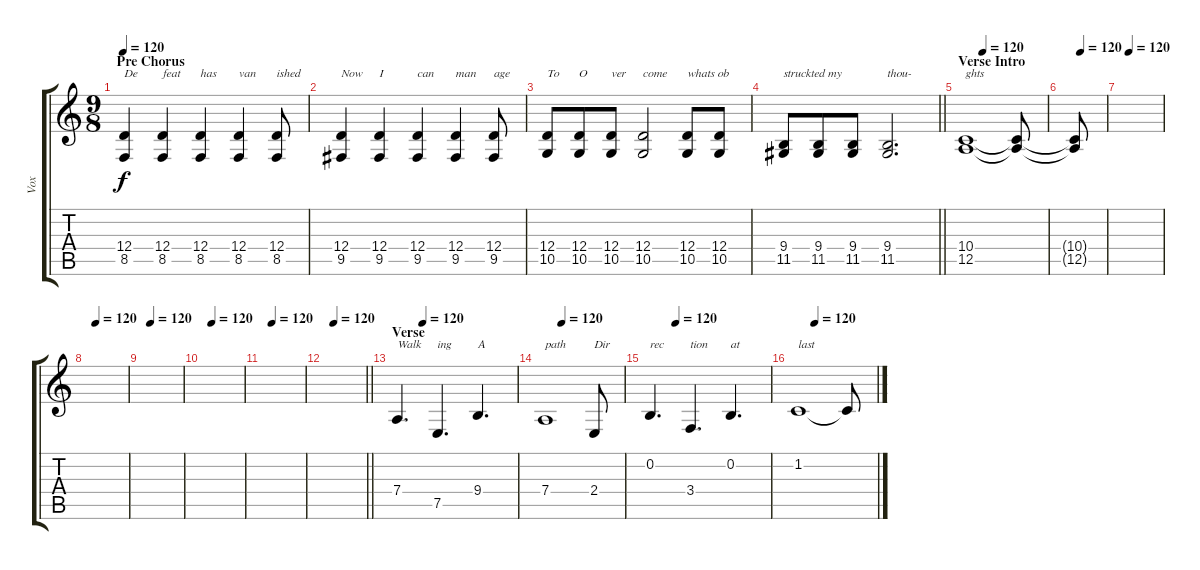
\track ("Vox" "Vox") {instrument flute}
\staff {score tabs}
\tuning (E4 B3 G3 D3 A2 E2) {hide}
\ts (9 8)
\section ("" "Pre Chorus")
\tempo 120
\clef g2
\ks c
(12.4 8.5).4{txt "De" dy f} (12.4 8.5).4{txt "feat"} (12.4 8.5).4{txt "has "} (12.4 8.5).4{txt "van"} (12.4 8.5).8{txt "ished"} |
(12.4 9.5).4{txt "Now"} (12.4 9.5).4{txt "I"} (12.4 9.5).4{txt "can"} (12.4 9.5).4{txt "man"} (12.4 9.5).8{txt "age"} |
(12.4 10.5).8{txt "To"} (12.4 10.5).8{txt "O"} (12.4 10.5).8{txt "ver"} (12.4 10.5).2{txt "come"} (12.4 10.5).8{txt "whats ob"} (12.4 10.5).8 |
\barLineRight lightlight
(9.4 11.5).8{txt "struckted my"} (9.4 11.5).8 (9.4 11.5).8 (9.4 11.5).2{d txt "thou-"} |
\section ("" "Verse Intro")
\tempo (120 0.2222222222222222)
(10.4 12.5).1{txt "ghts" volume 0} (10.4{t} 12.5{t}).8 |
\tempo (120 0.2222222222222222)
(10.4{t} 12.5{t}).8 |
\tempo (120 0.2222222222222222)
|
\tempo (120 0.2222222222222222)
|
\tempo (120 0.2222222222222222)
|
\tempo (120 0.2222222222222222)
|
\tempo (120 0.2222222222222222)
|
\tempo (120 0.2222222222222222)
\barLineRight lightlight
|
\section ("" "Verse")
\tempo (120 0.2222222222222222)
7.4.4{d txt "Walk" volume 16} 7.5.4{d txt "ing"} 9.4.4{d txt "A"} |
\tempo (120 0.2222222222222222)
7.4.1{txt "path"} 2.4.8{txt "Dir"} |
\tempo (120 0.2222222222222222)
0.2.4{d txt "rec"} 3.4.4{d txt "tion"} 0.2.4{d txt "at"} |
\tempo (120 0.2222222222222222)
1.2.1{txt "last"} 1.2{t}.8
